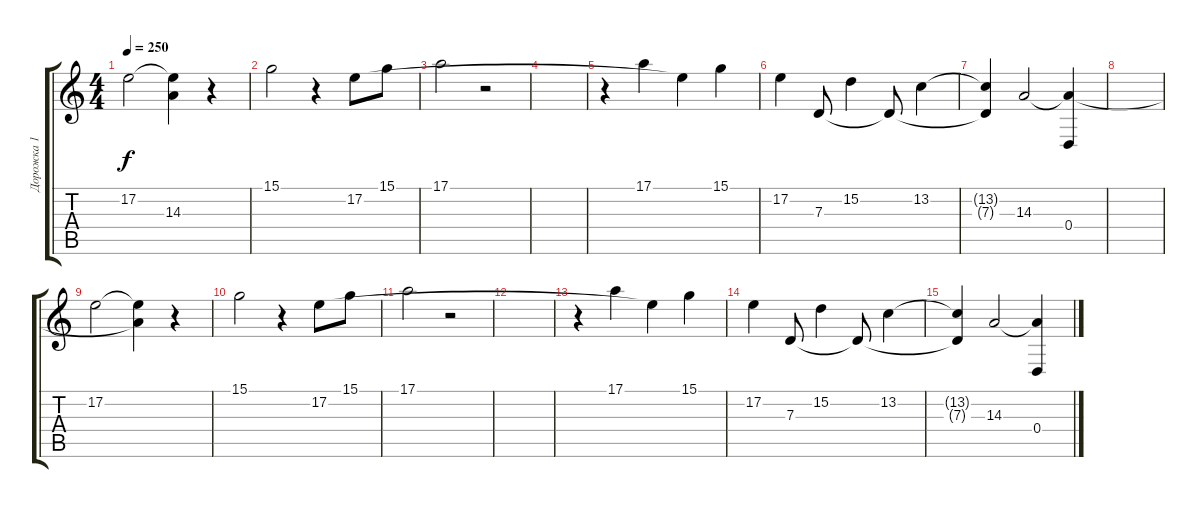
\track ("Дорожка 1" "Дорожка 1") {instrument violin}
\staff {score tabs}
\tuning (E4 B3 G3 D3 A2 E2) {hide}
\ts (4 4)
\tempo 250
\clef g2
\ks c
17.2.2{dy f} (17.2{t} 14.3{t}).4 r.4 |
15.1.2 r.4 17.2.8 15.1.8 |
17.1.2 r.2 |
|
r.4 17.1.4 17.2{t}.4 15.1.4 |
17.2.4 7.3.8 15.2.4 7.3{t}.8 13.2.4 |
(13.2{t} 7.3{t}).4 14.3.2 (14.3{t} 0.4).4 |
|
17.2.2 (17.2{t} 14.3{t}).4 r.4 |
15.1.2 r.4 17.2.8 15.1.8 |
17.1.2 r.2 |
|
r.4 17.1.4 17.2{t}.4 15.1.4 |
17.2.4 7.3.8 15.2.4 7.3{t}.8 13.2.4 |
(13.2{t} 7.3{t}).4 14.3.2 (14.3{t} 0.4).4
